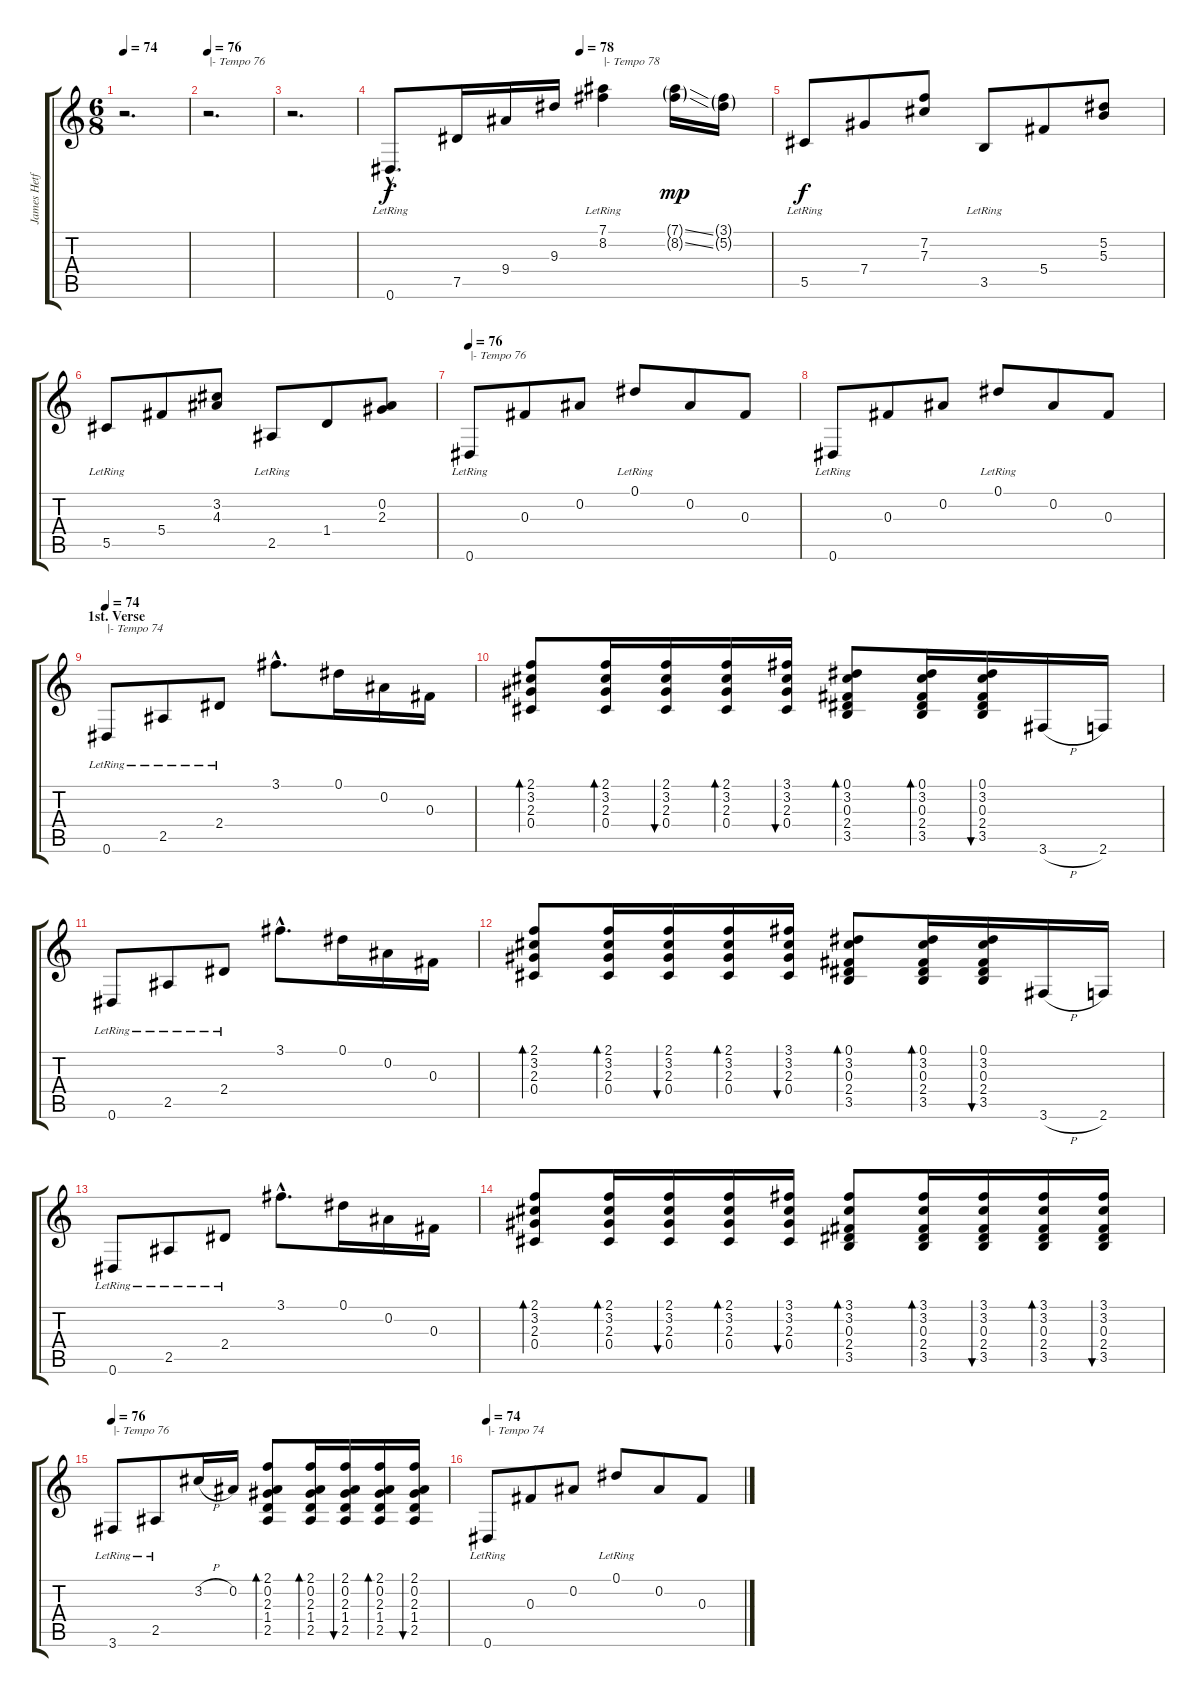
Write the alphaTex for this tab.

\track ("James Hetfield (Clean Guitar)" "James Hetf") {instrument electricguitarclean}
\staff {score tabs}
\tuning (Eb4 Bb3 Gb3 Db3 Ab2 Eb2) {hide}
\ts (6 8)
\tempo 74
\clef g2
\ks c
r.2{d dy f} |
\tempo 76
r.2{d txt "|- Tempo 76"} |
r.2{d} |
\tempo (78 0.5)
0.6{hac lr}.8{d} 7.5.16 9.4.16 9.3.16 (7.1{lr} 8.2{lr}).4{txt "|- Tempo 78"} (7.1{ss g} 8.2{ss g}).16{dy mp} (3.1{g} 5.2{g}).16 |
5.5{lr}.8{dy f} 7.4.8 (7.2 7.3).8 3.5{lr}.8 5.4.8 (5.2 5.3).8 |
5.5{lr}.8 5.4.8 (3.2 4.3).8 2.5{lr}.8 1.4.8 (0.2 2.3).8 |
\tempo 76
0.6{lr}.8{txt "|- Tempo 76"} 0.3.8 0.2.8 0.1{lr}.8 0.2.8 0.3.8 |
0.6{lr}.8 0.3.8 0.2.8 0.1{lr}.8 0.2.8 0.3.8 |
\section ("" "1st. Verse")
\tempo 74
0.6{lr}.8{txt "|- Tempo 74"} 2.5{lr}.8 2.4{lr}.8 3.1{hac}.8{d} 0.1.16 0.2.16 0.3.16 |
(2.1 3.2 2.3 0.4).8{bd 60} (2.1 3.2 2.3 0.4).16{bd 60} (2.1 3.2 2.3 0.4).16{bu 60} (2.1 3.2 2.3 0.4).16{bd 60} (3.1 3.2 2.3 0.4).16{bu 60} (0.1 3.2 0.3 2.4 3.5).8{bd 60} (0.1 3.2 0.3 2.4 3.5).16{bd 60} (0.1 3.2 0.3 2.4 3.5).16{bu 60} 3.6{h}.16 2.6.16 |
0.6{lr}.8 2.5{lr}.8 2.4{lr}.8 3.1{hac}.8{d} 0.1.16 0.2.16 0.3.16 |
(2.1 3.2 2.3 0.4).8{bd 60} (2.1 3.2 2.3 0.4).16{bd 60} (2.1 3.2 2.3 0.4).16{bu 60} (2.1 3.2 2.3 0.4).16{bd 60} (3.1 3.2 2.3 0.4).16{bu 60} (0.1 3.2 0.3 2.4 3.5).8{bd 60} (0.1 3.2 0.3 2.4 3.5).16{bd 60} (0.1 3.2 0.3 2.4 3.5).16{bu 60} 3.6{h}.16 2.6.16 |
0.6{lr}.8 2.5{lr}.8 2.4{lr}.8 3.1{hac}.8{d} 0.1.16 0.2.16 0.3.16 |
(2.1 3.2 2.3 0.4).8{bd 60} (2.1 3.2 2.3 0.4).16{bd 60} (2.1 3.2 2.3 0.4).16{bu 60} (2.1 3.2 2.3 0.4).16{bd 60} (3.1 3.2 2.3 0.4).16{bu 60} (3.1 3.2 0.3 2.4 3.5).8{bd 60} (3.1 3.2 0.3 2.4 3.5).16{bd 60} (3.1 3.2 0.3 2.4 3.5).16{bu 60} (3.1 3.2 0.3 2.4 3.5).16{bd 60} (3.1 3.2 0.3 2.4 3.5).16{bu 60} |
\tempo 76
3.6{lr}.8{txt "|- Tempo 76"} 2.5{lr}.8 3.2{h}.16 0.2.16 (2.1 0.2 2.3 1.4 2.5).8{bd 60} (2.1 0.2 2.3 1.4 2.5).16{bd 60} (2.1 0.2 2.3 1.4 2.5).16{bu 60} (2.1 0.2 2.3 1.4 2.5).16{bd 60} (2.1 0.2 2.3 1.4 2.5).16{bu 60} |
\tempo 74
0.6{lr}.8{txt "|- Tempo 74"} 0.3.8 0.2.8 0.1{lr}.8 0.2.8 0.3.8
